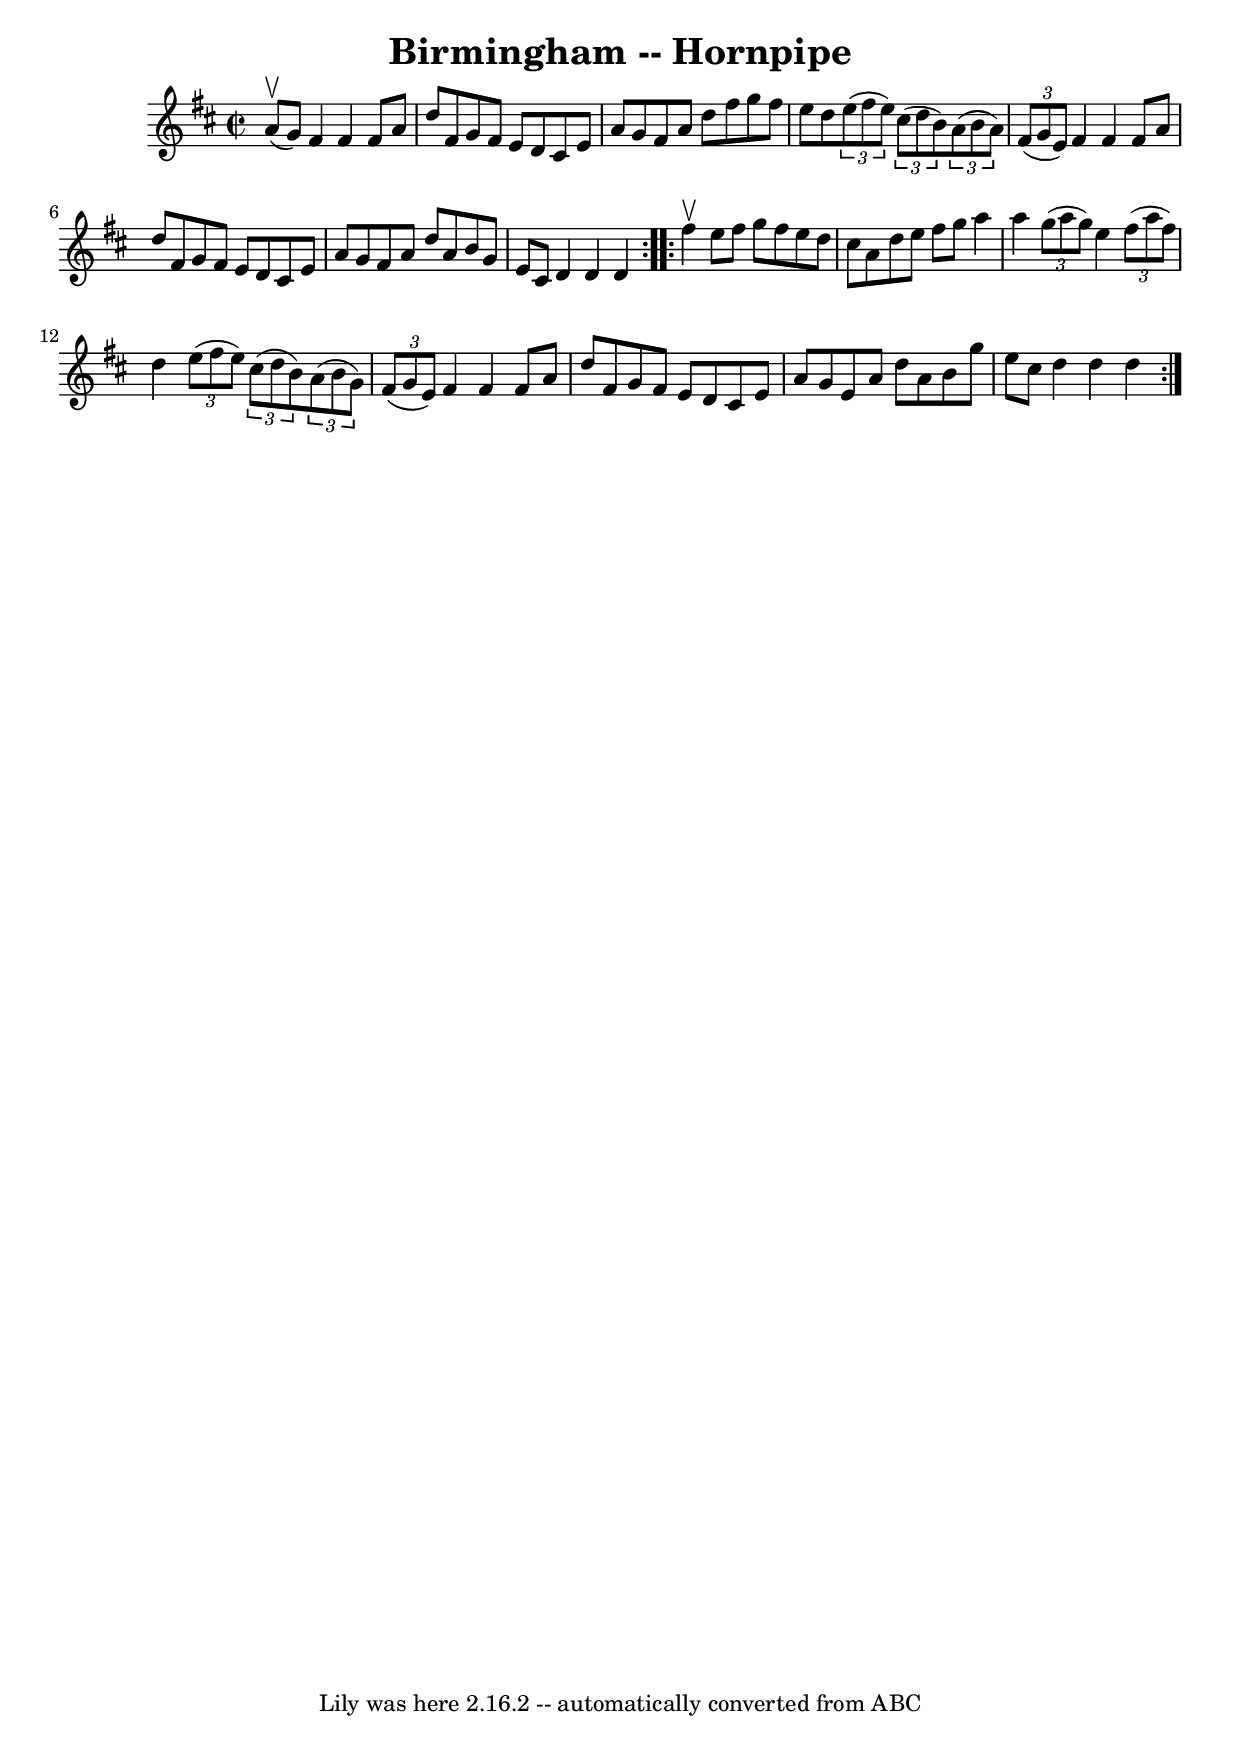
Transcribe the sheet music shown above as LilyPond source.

\version "2.7.40"
\include "Mammoth.ily"
\header {
	%% book = "Cole's 1000 Fiddle Tunes"
	crossRefNumber = "1"
	footnotes = ""
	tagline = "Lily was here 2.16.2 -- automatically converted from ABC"
	title = "Birmingham -- Hornpipe"
}
voicedefault =  {
\set Score.defaultBarType = "empty"

\repeat volta 2 {
\override Staff.TimeSignature #'style = #'C
 \time 2/2 \key d \major a'8 (^\upbow g'8) |
 fis'4 fis'4   
 fis'8 a'8 d''8 fis'8  |
 g'8 fis'8 e'8 d'8 cis'8  
 e'8 a'8 g'8  |
 fis'8 a'8 d''8 fis''8 g''8    
fis''8 e''8 d''8  |
   \times 2/3 { e''8 (fis''8 e''8) } 
  \times 2/3 { cis''8 (d''8 b'8) }   \times 2/3 { a'8 (b'8    
a'8) }   \times 2/3 { fis'8 (g'8 e'8) } |
 fis'4    
fis'4 fis'8 a'8 d''8 fis'8  |
 g'8 fis'8 e'8 d'8   
 cis'8 e'8 a'8 g'8  |
 fis'8 a'8 d''8 a'8 b'8    
g'8 e'8 cis'8  |
 d'4 d'4 d'4  }     \repeat volta 2 {   
fis''4^\upbow |
 e''8 fis''8 g''8 fis''8 e''8 d''8    
cis''8 a'8  |
 d''8 e''8 fis''8 g''8 a''4 a''4  
|
     \times 2/3 { g''8 (a''8 g''8) } e''4    \times 2/3 {  
 fis''8 (a''8 fis''8) } d''4  |
   \times 2/3 { e''8 (
fis''8 e''8) }   \times 2/3 { cis''8 (d''8 b'8) }   
\times 2/3 { a'8 (b'8 g'8) }   \times 2/3 { fis'8 (g'8 e'8  
-) } |
 fis'4 fis'4 fis'8 a'8 d''8 fis'8  |
   
g'8 fis'8 e'8 d'8 cis'8 e'8 a'8 g'8  |
 e'8 a'8 
 d''8 a'8 b'8 g''8 e''8 cis''8  |
 d''4 d''4    
d''4  }   
}

\score{
    <<

	\context Staff="default"
	{
	    \voicedefault 
	}

    >>
	\layout {
	}
	\midi {}
}
